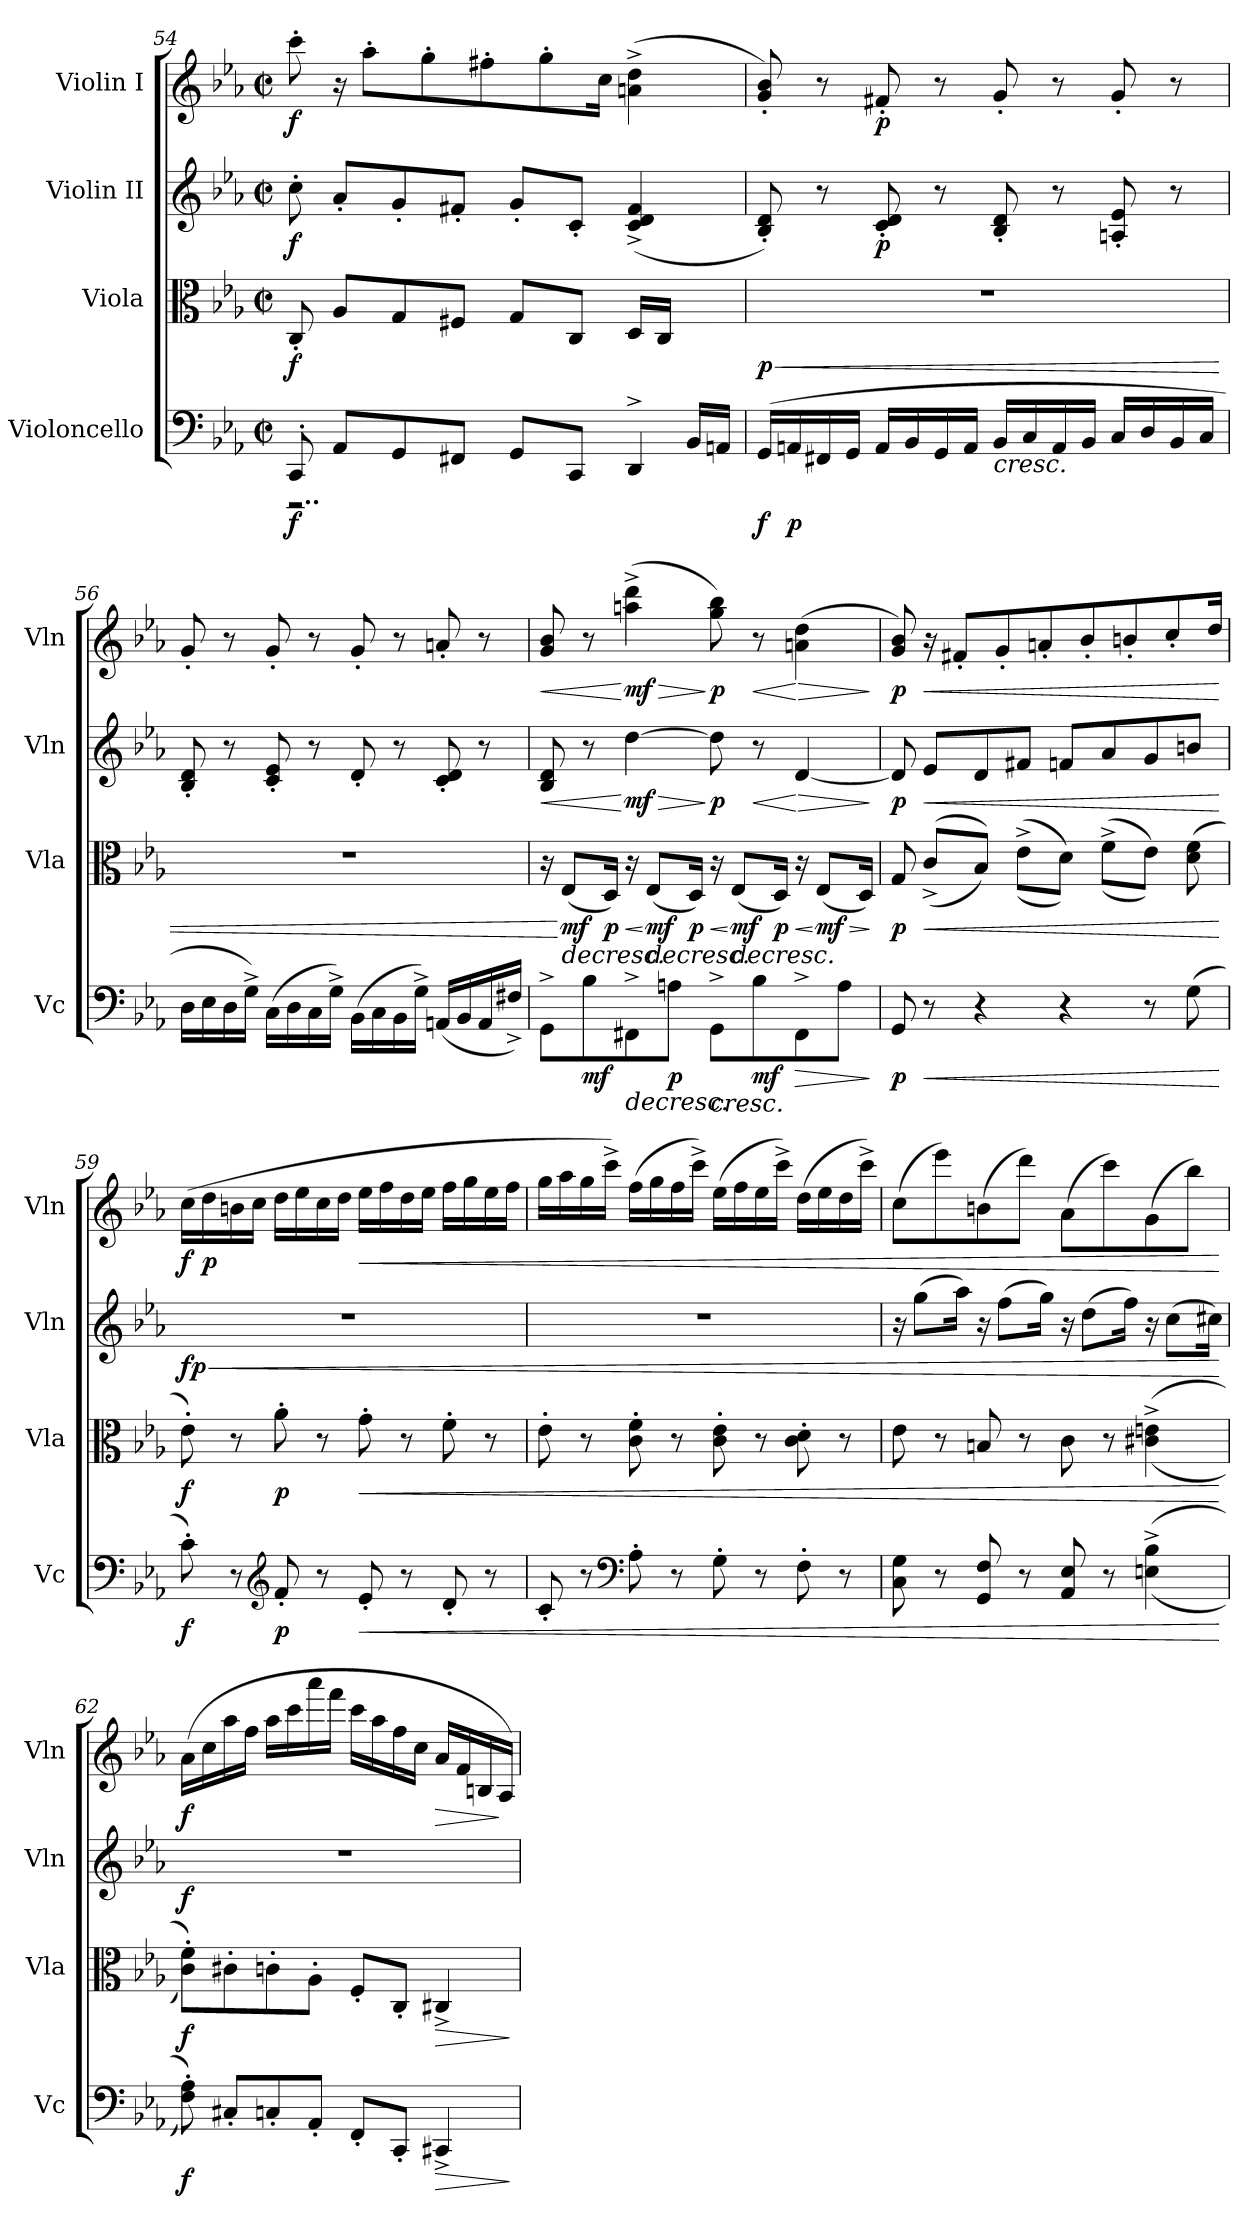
**kern	**dynam	**kern	**dynam	**kern	**dynam	**kern	**dynam
*part4	*part4	*part3	*part3	*part2	*part2	*part1	*part1
*staff4	*staff4	*staff3	*staff3	*staff2	*staff2	*staff1	*staff1
*I"Violoncello	*	*I"Viola	*	*I"Violin II	*	*I"Violin I	*
*I'Vc	*	*I'Vla	*	*I'Vln	*	*I'Vln	*
*clefF4	*	*clefC3	*	*clefG2	*	*clefG2	*
*k[b-e-a-]	*	*k[b-e-a-]	*	*k[b-e-a-]	*	*k[b-e-a-]	*
*M2/2	*	*M2/2	*	*M2/2	*	*M2/2	*
*met(c|)	*	*met(c|)	*	*met(c|)	*	*met(c|)	*
=54	=54	=54	=54	=54	=54	=54	=54
*^	*	*	*	*	*	*	*
!	!	!LO:DY:b	!	!LO:DY:b	!	!LO:DY:b	!	!LO:DY:b
8CC'/	2..r	f	8C'/	f	8cc'\	f	8ccc'\	f
8AA-/L	.	.	8A-/L	.	8a-'/L	.	16r	.
.	.	.	.	.	.	.	8aa-'\L	.
8GG/	.	.	8G/	.	8g'/	.	.	.
.	.	.	.	.	.	.	8gg'\	.
8FF#X/J	.	.	8F#X/J	.	8f#X'/J	.	.	.
.	.	.	.	.	.	.	8ff#X'\	.
8GG/L	.	.	8G/L	.	8g'/L	.	.	.
.	.	.	.	.	.	.	8gg'\	.
8CC/J	.	.	8C/J	.	8c'/J	.	.	.
.	.	.	.	.	.	.	16cc\Jk	.
4DD^/	.	.	16D/LL	.	(<4c/^ 4d/^ 4f#/^	.	(>4an\^ 4dd\^	.
.	.	.	16C/JJ	.	.	.	.	.
.	16BB-/LL	.	8ryy	.	.	.	.	.
.	16AAn/JJ	.	.	.	.	.	.	.
!!LO:PB:g=z
=55	=55	=55	=55	=55	=55	=55	=55	=55
!	!	!LO:DY:b	!	!LO:HP:b	!	!	!	!
!	!	!	!	!LO:DY:n=1:b	!	!	!	!
*v	*v	*	*	*	*	*	*	*
(>16GG/LL	f	1r	< p	8B-/' 8d/')	.	8g/' 8b-/')	.
!	!LO:DY:b	!	!	!	!	!	!
16AAn/	p	.	.	.	.	.	.
16FF#X/	.	.	.	8r	.	8r	.
16GG/JJ	.	.	.	.	.	.	.
!	!	!	!	!	!LO:DY:b	!	!LO:DY:b
16AA/LL	.	.	.	8c/' 8d/'	p	8f#X'/	p
16BB-/	.	.	.	.	.	.	.
16GG/	.	.	.	8r	.	8r	.
16AA/JJ	.	.	.	.	.	.	.
!	!LO:HP:b	!	!	!	!	!	!
16BB-/LL	<	.	.	8B-/' 8d/'	.	8g'/	.
16C/	.	.	.	.	.	.	.
16AA/	.	.	.	8r	.	8r	.
16BB-/JJ	.	.	.	.	.	.	.
16C/LL	.	.	.	8An/' 8e-/'	.	8g'/	.
16D/	.	.	.	.	.	.	.
16BB-/	.	.	.	8r	.	8r	.
16C/JJ	.	.	.	.	.	.	.
=56	=56	=56	=56	=56	=56	=56	=56
16D\LL	.	1r	.	8B-/' 8d/'	.	8g'/	.
16E-\	.	.	.	.	.	.	.
16D\	.	.	.	8r	.	8r	.
16G^\JJ)	.	.	.	.	.	.	.
(>16C\LL	.	.	.	8c/' 8e-/'	.	8g'/	.
16D\	.	.	.	.	.	.	.
16C\	.	.	.	8r	.	8r	.
16G^\JJ)	.	.	.	.	.	.	.
(>16BB-\LL	.	.	.	8d'/	.	8g'/	.
16C\	.	.	.	.	.	.	.
16BB-\	.	.	.	8r	.	8r	.
16G^\JJ)	.	.	.	.	.	.	.
(<16AAn/LL	.	.	.	8c/' 8d/'	.	8an'/	.
16BB-/	.	.	.	.	.	.	.
16AA/	.	.	.	8r	.	8r	.
16F#X^/JJ)	.	.	.	.	.	.	.
!!LO:LB:g=z
=57	=57	=57	=57	=57	=57	=57	=57
!	!	!	!	!	!LO:HP:b	!	!LO:HP:b
8GG^\L	.	16r	.	8B-/ 8d/	<	8g/ 8b-/	<
!	!	!	!LO:HP:n=1:b	!	!	!	!
!	!	!	!LO:DY:n=1:b	!	!	!	!
.	.	(<8E-/L	[ > mf	.	.	.	.
!	!LO:DY:b	!	!	!	!	!	!
8B-\	mf	.	.	8r	.	8r	.
!	!	!	!LO:DY:n=2:b	!	!	!	!
.	.	16D/Jk)	p	.	.	.	.
!	!LO:HP:n=1:b	!	!LO:HP:n=1:b	!	!LO:HP:n=1:b	!	!LO:HP:n=1:b
!	!	!	!	!	!LO:DY:n=1:b	!	!LO:DY:n=1:b
8FF#X^\	[ >	16r	] <	[4dd\	[ > mf	(>4aan\^ 4ddd\^	[ > mf
!	!	!	!LO:HP:n=1:b	!	!	!	!
!	!	!	!LO:DY:n=3:b	!	!	!	!
.	.	(<8E-/L	[ > mf	.	.	.	.
!	!LO:DY:b	!	!	!	!	!	!
8An\J	p	.	.	.	.	.	.
!	!	!	!LO:DY:n=4:b	!	!	!	!
.	.	16D/Jk)	p	.	.	.	.
!	!LO:HP:n=1:b	!	!LO:HP:n=1:b	!	!LO:DY:n=2:b	!	!LO:DY:n=2:b
8GG^\L	] <	16r	] <	8dd\]	] p	8gg\ 8bb-\)	] p
!	!	!	!LO:HP:n=1:b	!	!	!	!
!	!	!	!LO:DY:n=5:b	!	!	!	!
.	.	(<8E-/L	[ > mf	.	.	.	.
!	!LO:DY:b	!	!	!	!LO:HP:b	!	!LO:HP:b
8B-\	mf	.	.	8r	<	8r	<
!	!	!	!LO:DY:n=6:b	!	!	!	!
.	.	16D/Jk)	p	.	.	.	.
!	!LO:HP:n=1:b	!	!LO:HP:n=1:b	!	!LO:HP:n=1:b	!	!LO:HP:n=1:b
8FF#^\	[ >	16r	] <	[4d/	[ >	(>4an\ 4dd\	[ >
!	!	!	!LO:HP:n=1:b	!	!	!	!
!	!	!	!LO:DY:n=7:b	!	!	!	!
.	.	(<8E-/L	[ > mf	.	.	.	.
8A\J	.	.	.	.	.	.	.
.	.	16D/Jk)	.	.	.	.	.
.	]	.	]	.	]	.	]
=58	=58	=58	=58	=58	=58	=58	=58
!	!LO:DY:b	!	!LO:DY:b	!	!LO:DY:b	!	!LO:DY:b
8GG/	p	8G/	p	8d/]	p	8g/ 8b-/)	p
!	!LO:HP:b	!	!LO:HP:b	!	!LO:HP:b	!	!LO:HP:b
8r	<	(<(<8c^/L	<	8e-/L	<	16r	<
.	.	.	.	.	.	8f#X'/L	.
4r	.	8B-/J))	.	8d/	.	.	.
.	.	.	.	.	.	8g'/	.
.	.	(>(>8e-^\L	.	8f#X/J	.	.	.
.	.	.	.	.	.	8an'/	.
4r	.	8d\J))	.	8fn/L	.	.	.
.	.	.	.	.	.	8b-'/	.
.	.	(>(>8f^\L	.	8a-/	.	.	.
.	.	.	.	.	.	8bn'/	.
8r	.	8e-\J))	.	8g/	.	.	.
.	.	.	.	.	.	8cc'/	.
(>8G\	.	(>8d\ 8f\	.	8bn/J	.	.	.
.	.	.	.	.	.	16dd/Jk	.
.	[	.	[	.	[	.	[
!!LO:LB:g=z
=59	=59	=59	=59	=59	=59	=59	=59
!	!LO:DY:b	!	!LO:DY:b	!	!LO:HP:b	!	!
!	!	!	!	!	!LO:DY:n=1:b	!	!
!	!	!	!	!	!LO:DY:n=2:b	!	!LO:DY:b
8c'\)	f	8e-'\)	f	1r	< f p	(>16cc\LL	f
!	!	!	!	!	!	!	!LO:DY:b
.	.	.	.	.	.	16dd\	p
8r	.	8r	.	.	.	16bn\	.
.	.	.	.	.	.	16cc\JJ	.
*clefG2	*	*	*	*	*	*	*
!	!LO:DY:b	!	!LO:DY:b	!	!	!	!
8f'/	p	8a-'\	p	.	.	16dd\LL	.
.	.	.	.	.	.	16ee-\	.
8r	.	8r	.	.	.	16cc\	.
.	.	.	.	.	.	16dd\JJ	.
!	!LO:HP:b	!	!LO:HP:b	!	!	!	!LO:HP:b
8e-'/	<	8g'\	<	.	.	16ee-\LL	<
.	.	.	.	.	.	16ff\	.
8r	.	8r	.	.	.	16dd\	.
.	.	.	.	.	.	16ee-\JJ	.
8d'/	.	8f'\	.	.	.	16ff\LL	.
.	.	.	.	.	.	16gg\	.
8r	.	8r	.	.	.	16ee-\	.
.	.	.	.	.	.	16ff\JJ	.
=60	=60	=60	=60	=60	=60	=60	=60
8c'/	.	8e-'\	.	1r	.	16gg\LL	.
.	.	.	.	.	.	16aa-\	.
8r	.	8r	.	.	.	16gg\	.
.	.	.	.	.	.	16ccc^\JJ)	.
*clefF4	*	*	*	*	*	*	*
8A-'\	.	8c\' 8f\'	.	.	.	(>16ff\LL	.
.	.	.	.	.	.	16gg\	.
8r	.	8r	.	.	.	16ff\	.
.	.	.	.	.	.	16ccc^\JJ)	.
8G'\	.	8c\' 8e-\'	.	.	.	(>16ee-\LL	.
.	.	.	.	.	.	16ff\	.
8r	.	8r	.	.	.	16ee-\	.
.	.	.	.	.	.	16ccc^\JJ)	.
8F'\	.	8c\' 8d\'	.	.	.	(>16dd\LL	.
.	.	.	.	.	.	16ee-\	.
8r	.	8r	.	.	.	16dd\	.
.	.	.	.	.	.	16ccc^\JJ)	.
!!LO:PB:g=z
=61	=61	=61	=61	=61	=61	=61	=61
8C\ 8G\	.	8e-\	.	16r	.	(>8cc\L	.
.	.	.	.	(>8gg\L	.	.	.
8r	.	8r	.	.	.	8eee-\)	.
.	.	.	.	16aa-\Jk)	.	.	.
8GG/ 8F/	.	8Bn/	.	16r	.	(>8bn\	.
.	.	.	.	(>8ff\L	.	.	.
8r	.	8r	.	.	.	8ddd\J)	.
.	.	.	.	16gg\Jk)	.	.	.
8AA-/ 8E-/	.	8c\	.	16r	.	(>8a-\L	.
.	.	.	.	(>8dd\L	.	.	.
8r	.	8r	.	.	.	8ccc\)	.
.	.	.	.	16ff\Jk)	.	.	.
(>(<4En\^ 4B-\^	.	(>(<4c#X\^ 4en\^	.	16r	.	(>8g\	.
.	.	.	.	(>8cc\L	.	.	.
.	.	.	.	.	.	8bb-\J)	.
.	.	.	.	16cc#X\Jk)	.	.	.
.	[	.	[	.	[	.	[
=62	=62	=62	=62	=62	=62	=62	=62
!	!LO:DY:b	!	!LO:DY:b	!	!LO:DY:b	!	!LO:DY:b
8F\' 8A-\'))	f	8c\' 8f\'L))	f	1r	f	(>16a-\LL	f
.	.	.	.	.	.	16cc\	.
8C#X'/L	.	8c#X'\	.	.	.	16aa-\	.
.	.	.	.	.	.	16ff\JJ	.
8Cn'/	.	8cn'\	.	.	.	16aa-\LL	.
.	.	.	.	.	.	16ccc\	.
8AA-'/J	.	8A-'\J	.	.	.	16aaa-\	.
.	.	.	.	.	.	16fff\JJ	.
8FF'/L	.	8F'/L	.	.	.	16ccc\LL	.
.	.	.	.	.	.	16aa-\	.
8CC'/J	.	8C'/J	.	.	.	16ff\	.
.	.	.	.	.	.	16cc\JJ	.
!	!LO:HP:b	!	!LO:HP:b	!	!	!	!LO:HP:b
4CC#X^/	>	4C#X^/	>	.	.	16a-/LL	>
.	.	.	.	.	.	16f/	.
.	.	.	.	.	.	16Bn/	.
.	.	.	.	.	.	16A-/JJ)	]
.	]	.	]	.	.	.	.
=	=	=	=	=	=	=	=
*-	*-	*-	*-	*-	*-	*-	*-
